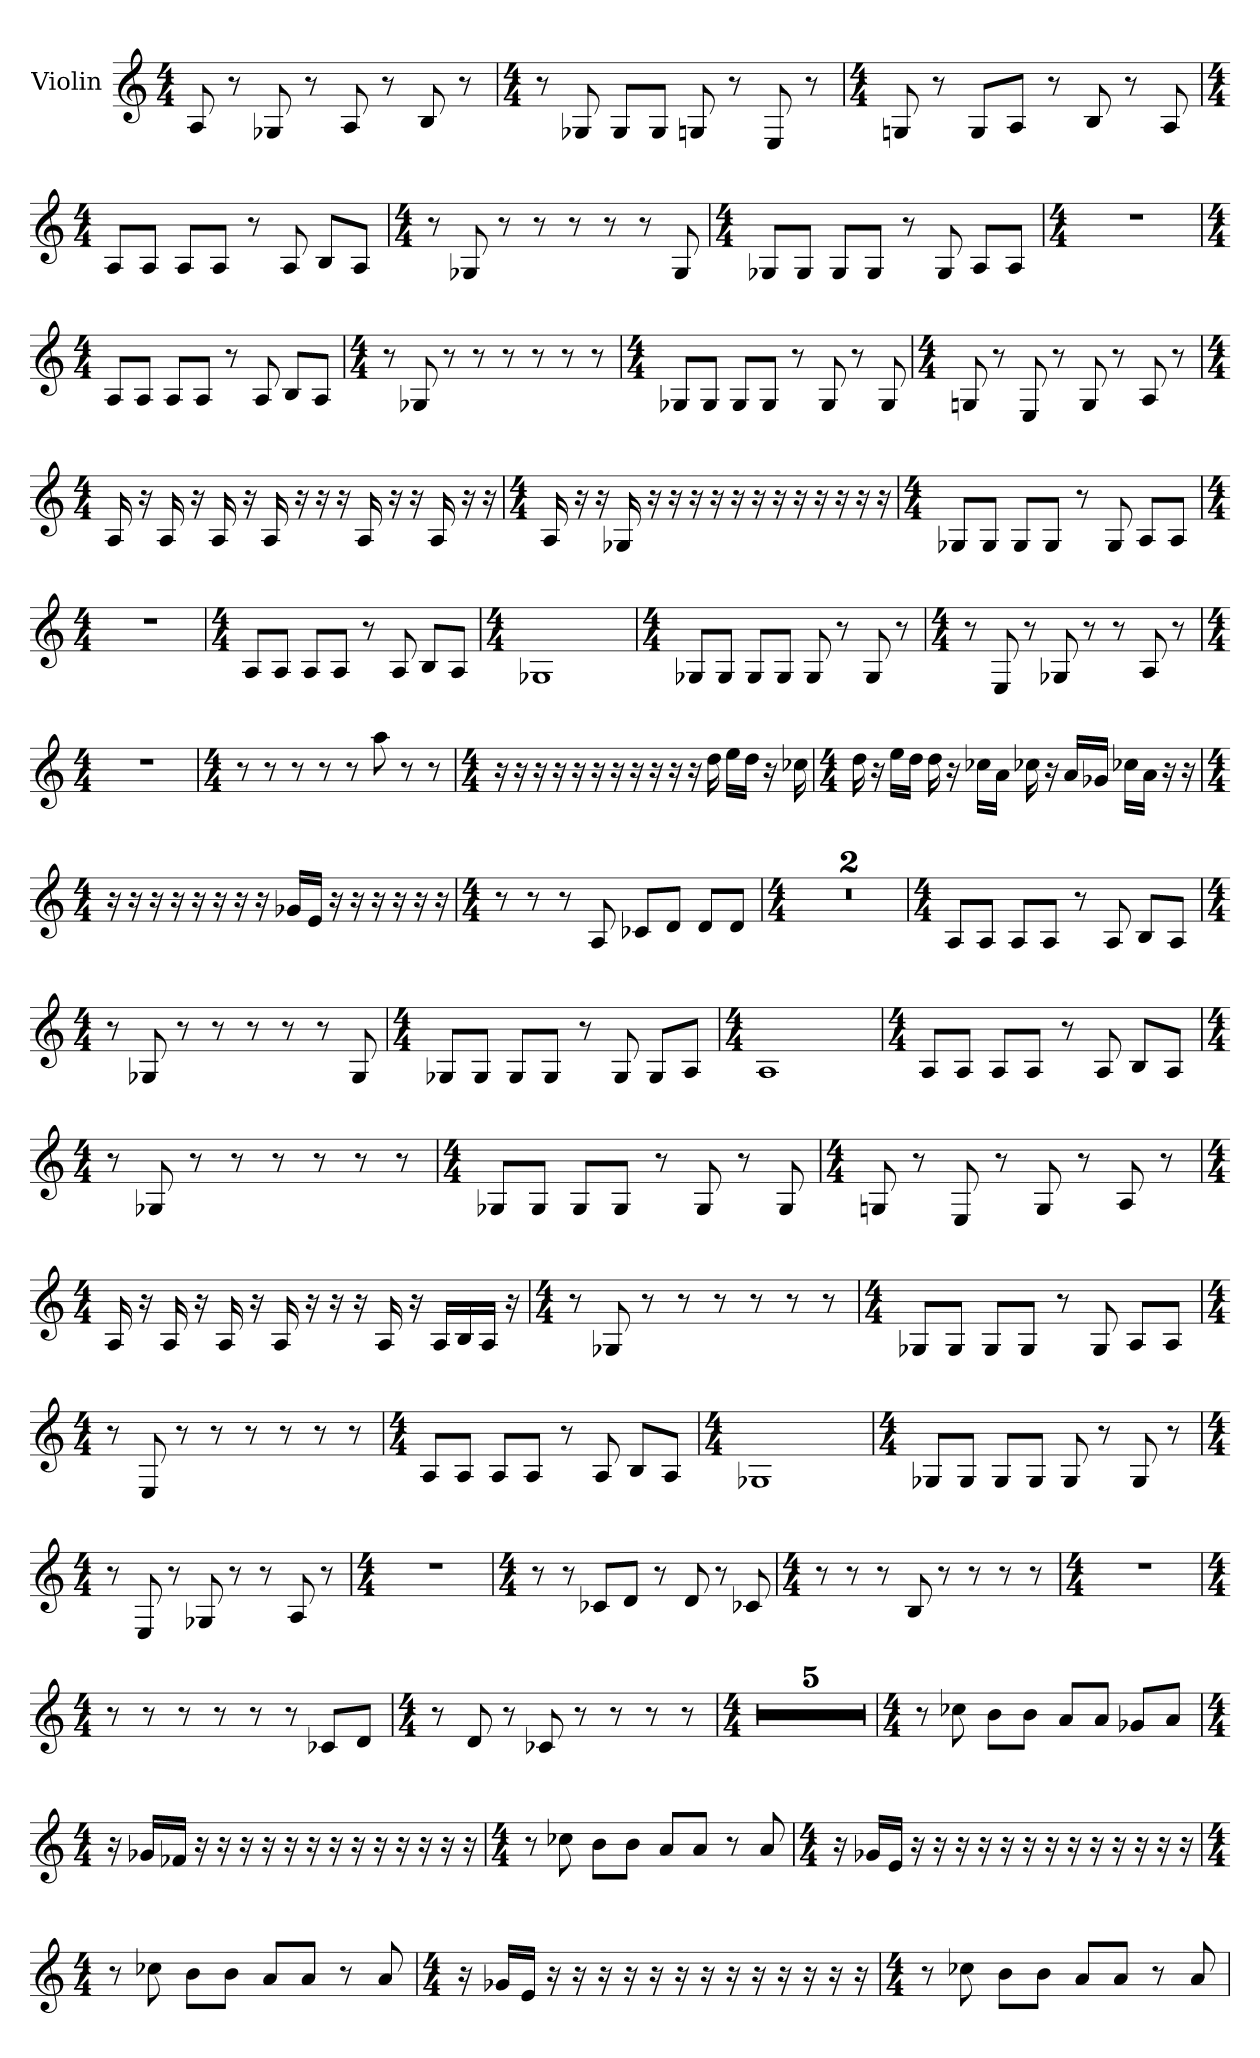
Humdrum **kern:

**kern
*part1
*staff1
*I"Violin
*I'Vln
*M4/4
=
8A
8r
8G-X
8r
8A
8r
8B
8r
=
*M4/4
8r
8G-X
8G-L
8G-J
8Gn
8r
8E
8r
=
*M4/4
8Gn
8r
8GL
8AJ
8r
8B
8r
8A
=
*M4/4
8AL
8AJ
8AL
8AJ
8r
8A
8BL
8AJ
=
*M4/4
8r
8G-X
8r
8r
8r
8r
8r
8G-
=
*M4/4
8G-XL
8G-J
8G-L
8G-J
8r
8G-
8AL
8AJ
=
*M4/4
1r
=
*M4/4
8AL
8AJ
8AL
8AJ
8r
8A
8BL
8AJ
=
*M4/4
8r
8G-X
8r
8r
8r
8r
8r
8r
=
*M4/4
8G-XL
8G-J
8G-L
8G-J
8r
8G-
8r
8G-
=
*M4/4
8Gn
8r
8E
8r
8G
8r
8A
8r
=
*M4/4
16A
16r
16A
16r
16A
16r
16A
16r
16r
16r
16A
16r
16r
16A
16r
16r
=
*M4/4
16A
16r
16r
16G-X
16r
16r
16r
16r
16r
16r
16r
16r
16r
16r
16r
16r
=
*M4/4
8G-XL
8G-J
8G-L
8G-J
8r
8G-
8AL
8AJ
=
*M4/4
1r
=
*M4/4
8AL
8AJ
8AL
8AJ
8r
8A
8BL
8AJ
=
*M4/4
1G-X
=
*M4/4
8G-XL
8G-J
8G-L
8G-J
8G-
8r
8G-
8r
=
*M4/4
8r
8E
8r
8G-X
8r
8r
8A
8r
=
*M4/4
1r
=
*M4/4
8r
8r
8r
8r
8r
8aa
8r
8r
=
*M4/4
16r
16r
16r
16r
16r
16r
16r
16r
16r
16r
16r
16dd
16eeLL
16ddJJ
16r
16cc-X
=
*M4/4
16dd
16r
16eeLL
16ddJJ
16dd
16r
16cc-XLL
16aJJ
16cc-X
16r
16aLL
16g-XJJ
16cc-XLL
16aJJ
16r
16r
=
*M4/4
16r
16r
16r
16r
16r
16r
16r
16r
16g-XLL
16eJJ
16r
16r
16r
16r
16r
16r
=
*M4/4
8r
8r
8r
8A
8c-XL
8dJ
8dL
8dJ
=
*M4/4
1r
=
*M4/4
1r
=
*M4/4
8AL
8AJ
8AL
8AJ
8r
8A
8BL
8AJ
=
*M4/4
8r
8G-X
8r
8r
8r
8r
8r
8G-
=
*M4/4
8G-XL
8G-J
8G-L
8G-J
8r
8G-
8G-L
8AJ
=
*M4/4
1A
=
*M4/4
8AL
8AJ
8AL
8AJ
8r
8A
8BL
8AJ
=
*M4/4
8r
8G-X
8r
8r
8r
8r
8r
8r
=
*M4/4
8G-XL
8G-J
8G-L
8G-J
8r
8G-
8r
8G-
=
*M4/4
8Gn
8r
8E
8r
8G
8r
8A
8r
=
*M4/4
16A
16r
16A
16r
16A
16r
16A
16r
16r
16r
16A
16r
16ALL
16B
16AJJ
16r
=
*M4/4
8r
8G-X
8r
8r
8r
8r
8r
8r
=
*M4/4
8G-XL
8G-J
8G-L
8G-J
8r
8G-
8AL
8AJ
=
*M4/4
8r
8E
8r
8r
8r
8r
8r
8r
=
*M4/4
8AL
8AJ
8AL
8AJ
8r
8A
8BL
8AJ
=
*M4/4
1G-X
=
*M4/4
8G-XL
8G-J
8G-L
8G-J
8G-
8r
8G-
8r
=
*M4/4
8r
8E
8r
8G-X
8r
8r
8A
8r
=
*M4/4
1r
=
*M4/4
8r
8r
8c-XL
8dJ
8r
8d
8r
8c-X
=
*M4/4
8r
8r
8r
8B
8r
8r
8r
8r
=
*M4/4
1r
=
*M4/4
8r
8r
8r
8r
8r
8r
8c-XL
8dJ
=
*M4/4
8r
8d
8r
8c-X
8r
8r
8r
8r
=
*M4/4
1r
=
*M4/4
1r
=
*M4/4
1r
=
*M4/4
1r
=
*M4/4
1r
=
*M4/4
8r
8cc-X
8bL
8bJ
8aL
8aJ
8g-XL
8aJ
=
*M4/4
16r
16g-XLL
16f-XJJ
16r
16r
16r
16r
16r
16r
16r
16r
16r
16r
16r
16r
16r
=
*M4/4
8r
8cc-X
8bL
8bJ
8aL
8aJ
8r
8a
=
*M4/4
16r
16g-XLL
16eJJ
16r
16r
16r
16r
16r
16r
16r
16r
16r
16r
16r
16r
16r
=
*M4/4
8r
8cc-X
8bL
8bJ
8aL
8aJ
8r
8a
=
*M4/4
16r
16g-XLL
16eJJ
16r
16r
16r
16r
16r
16r
16r
16r
16r
16r
16r
16r
16r
=
*M4/4
8r
8cc-X
8bL
8bJ
8aL
8aJ
8r
8a
=
*-
